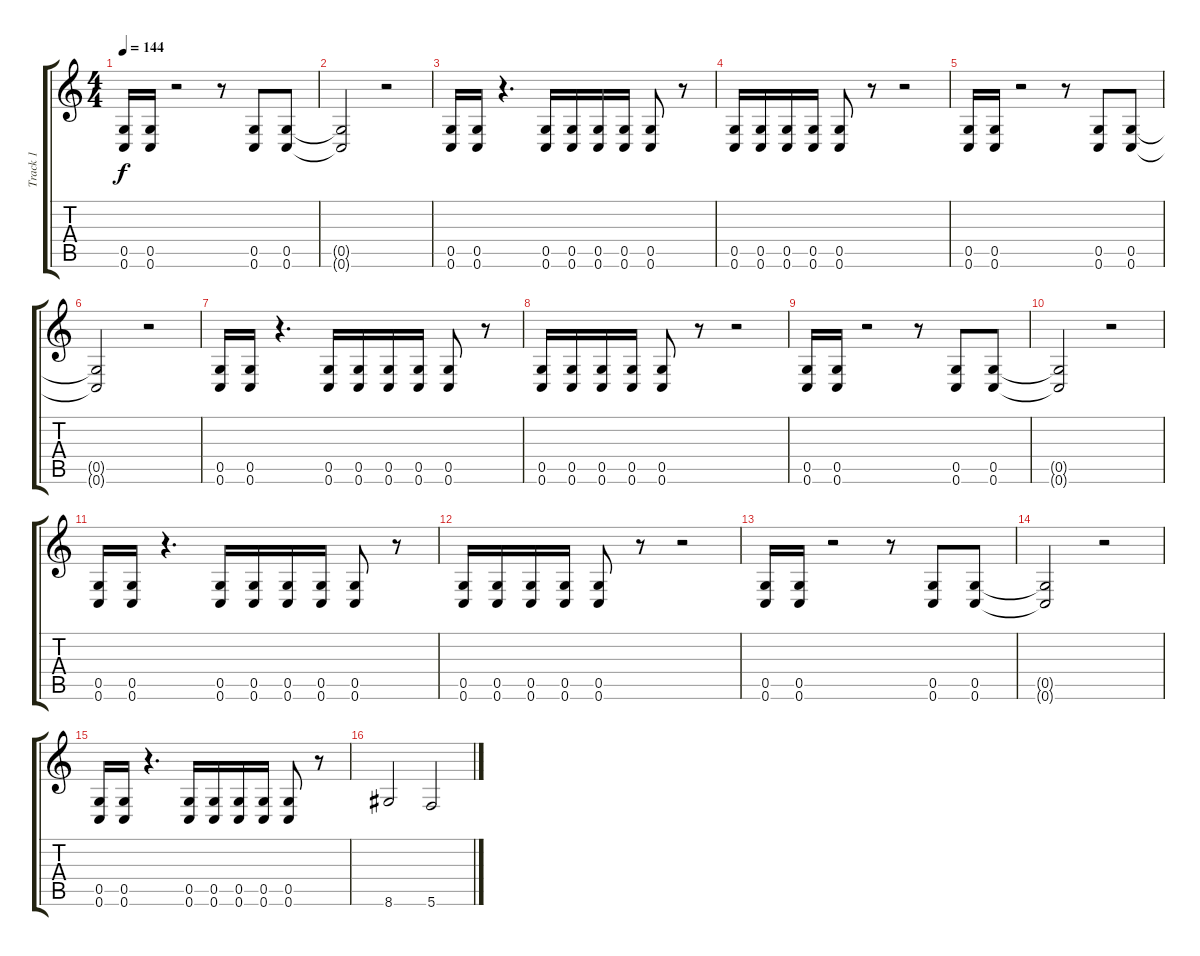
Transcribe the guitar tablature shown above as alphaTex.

\track ("Track 1" "Track 1") {instrument distortionguitar}
\staff {score tabs}
\tuning (D4 A3 F3 C3 G2 C2) {hide}
\ts (4 4)
\tempo 144
\clef g2
\ks c
(0.5 0.6).16{dy f} (0.5 0.6).16 r.2 r.8 (0.5 0.6).8 (0.5 0.6).8 |
(0.5{t} 0.6{t}).2 r.2 |
(0.5 0.6).16 (0.5 0.6).16 r.4{d} (0.5 0.6).16 (0.5 0.6).16 (0.5 0.6).16 (0.5 0.6).16 (0.5 0.6).8 r.8 |
(0.5 0.6).16 (0.5 0.6).16 (0.5 0.6).16 (0.5 0.6).16 (0.5 0.6).8 r.8 r.2 |
(0.5 0.6).16 (0.5 0.6).16 r.2 r.8 (0.5 0.6).8 (0.5 0.6).8 |
(0.5{t} 0.6{t}).2 r.2 |
(0.5 0.6).16 (0.5 0.6).16 r.4{d} (0.5 0.6).16 (0.5 0.6).16 (0.5 0.6).16 (0.5 0.6).16 (0.5 0.6).8 r.8 |
(0.5 0.6).16 (0.5 0.6).16 (0.5 0.6).16 (0.5 0.6).16 (0.5 0.6).8 r.8 r.2 |
(0.5 0.6).16 (0.5 0.6).16 r.2 r.8 (0.5 0.6).8 (0.5 0.6).8 |
(0.5{t} 0.6{t}).2 r.2 |
(0.5 0.6).16 (0.5 0.6).16 r.4{d} (0.5 0.6).16 (0.5 0.6).16 (0.5 0.6).16 (0.5 0.6).16 (0.5 0.6).8 r.8 |
(0.5 0.6).16 (0.5 0.6).16 (0.5 0.6).16 (0.5 0.6).16 (0.5 0.6).8 r.8 r.2 |
(0.5 0.6).16 (0.5 0.6).16 r.2 r.8 (0.5 0.6).8 (0.5 0.6).8 |
(0.5{t} 0.6{t}).2 r.2 |
(0.5 0.6).16 (0.5 0.6).16 r.4{d} (0.5 0.6).16 (0.5 0.6).16 (0.5 0.6).16 (0.5 0.6).16 (0.5 0.6).8 r.8 |
8.6.2 5.6.2
